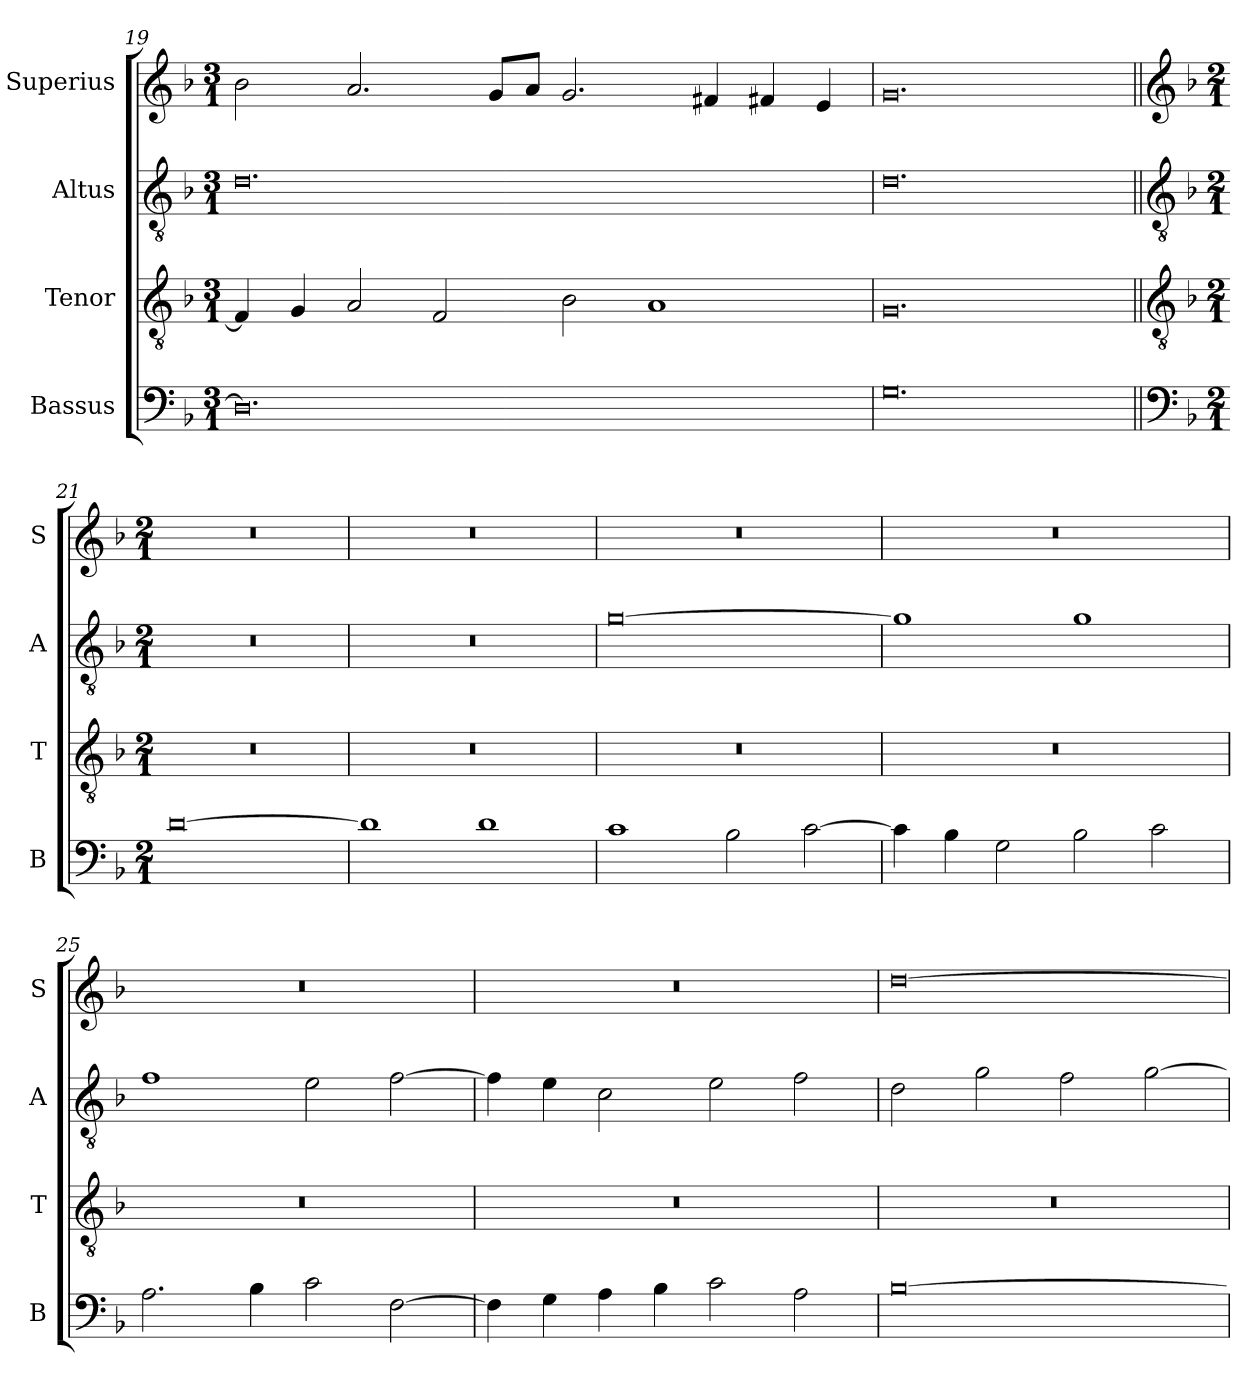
**kern	**kern	**kern	**kern
*part4	*part3	*part2	*part1
*staff4	*staff3	*staff2	*staff1
*I"Bassus	*I"Tenor	*I"Altus	*I"Superius
*I'B	*I'T	*I'A	*I'S
*clefF4	*clefGv2	*clefGv2	*clefG2
*k[b-]	*k[b-]	*k[b-]	*k[b-]
*M3/1	*M3/1	*M3/1	*M3/1
=19	=19	=19	=19
0.D]	4F/]	0.d	2b-\
.	4G/	.	.
.	2A/	.	2.a/
.	2F/	.	.
.	.	.	8g/L
.	.	.	8a/J
.	2B-\	.	2.g/
.	1A	.	.
.	.	.	4f#X/
.	.	.	4f#X/
.	.	.	4e/
=20	=20	=20	=20
0.G	0.G	0.d	0.g
!!LO:LB:g=z
=21||	=21||	=21||	=21||
*clefF4	*clefGv2	*clefGv2	*clefG2
*k[b-]	*k[b-]	*k[b-]	*k[b-]
*M2/1	*M2/1	*M2/1	*M2/1
[0d	0r	0r	0r
=22	=22	=22	=22
1d]	0r	0r	0r
1d	.	.	.
=23	=23	=23	=23
1c	0r	[0g	0r
2B-\	.	.	.
[2c\	.	.	.
=24	=24	=24	=24
4c\]	0r	1g]	0r
4B-\	.	.	.
2G\	.	.	.
2B-\	.	1g	.
2c\	.	.	.
=25	=25	=25	=25
2.A\	0r	1f	0r
4B-\	.	.	.
2c\	.	2e\	.
[2F\	.	[2f\	.
=26	=26	=26	=26
4F\]	0r	4f\]	0r
4G\	.	4e\	.
4A\	.	2c\	.
4B-\	.	.	.
2c\	.	2e\	.
2A\	.	2f\	.
=27	=27	=27	=27
[0B-	0r	2d\	[0dd
.	.	2g\	.
.	.	2f\	.
.	.	[2g\	.
=	=	=	=
*-	*-	*-	*-
